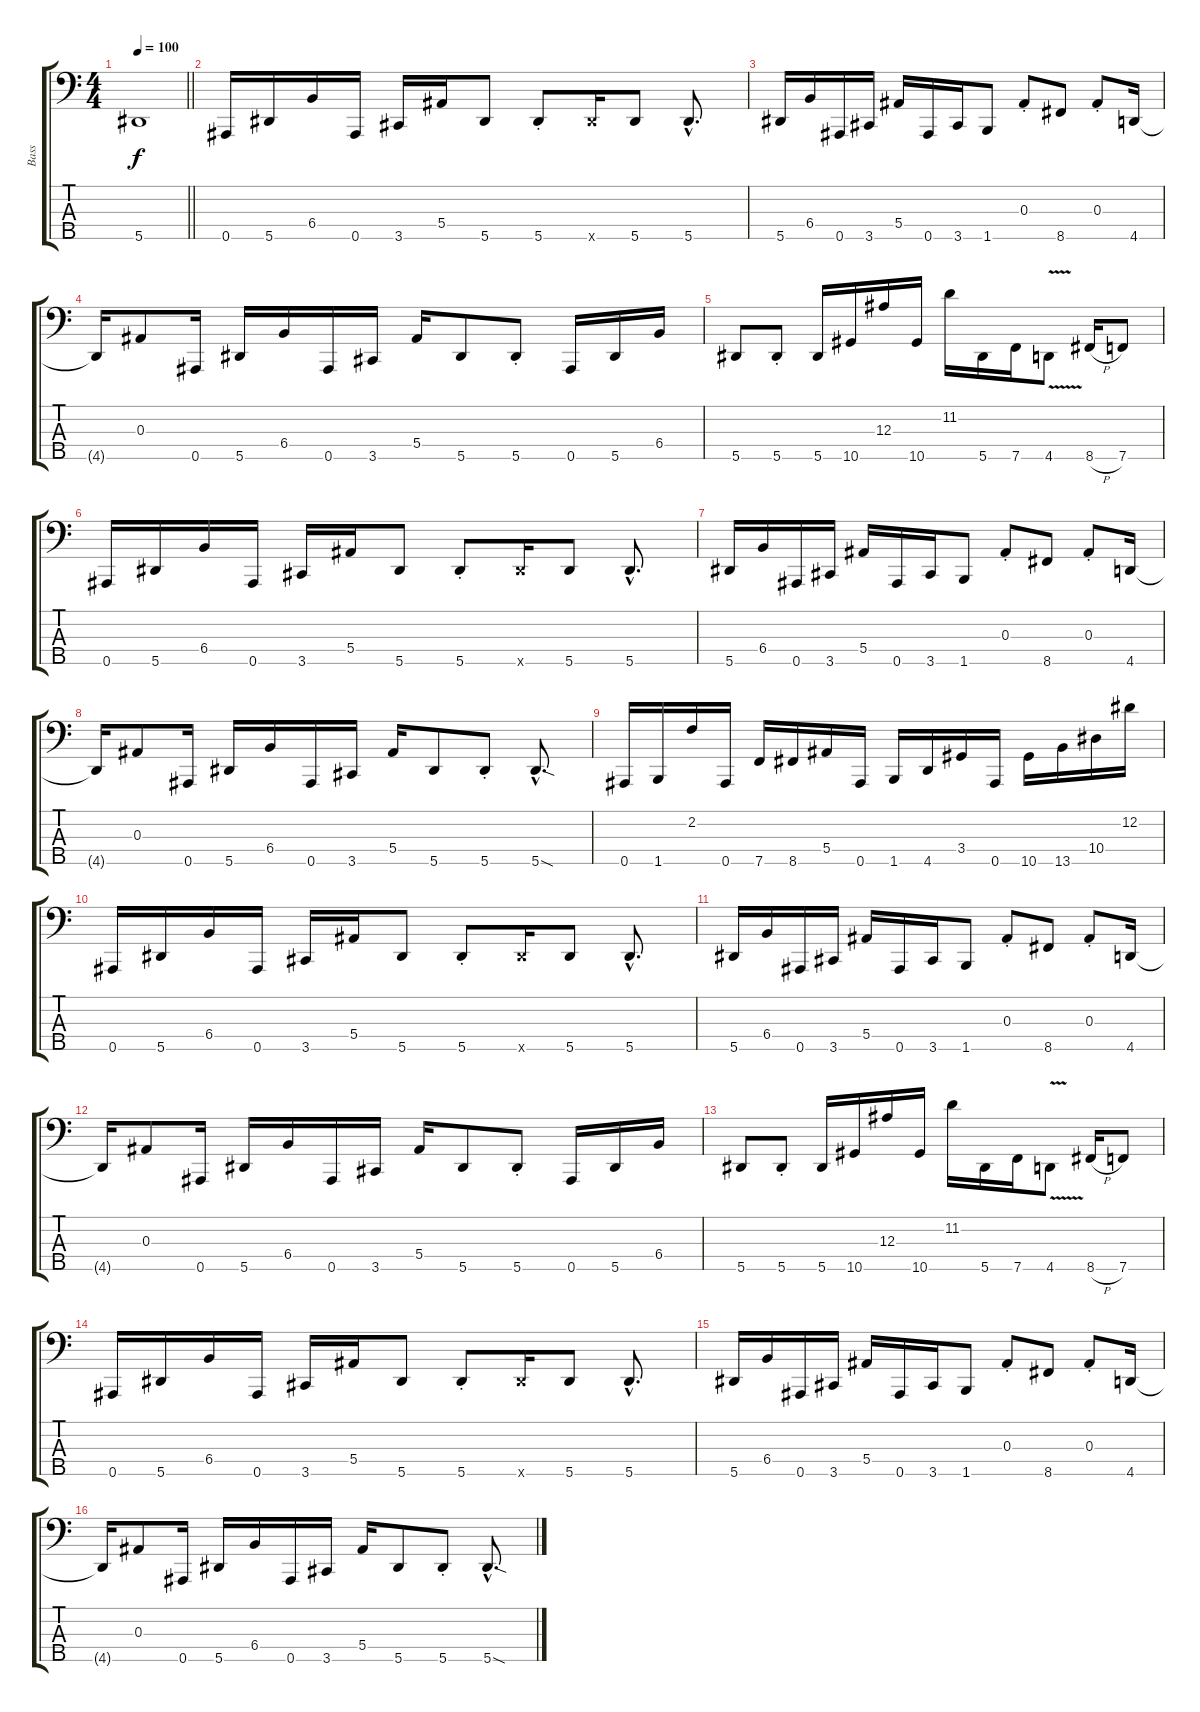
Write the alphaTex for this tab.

\track ("Bass" "Bass") {instrument electricbasspick}
\staff {score tabs}
\tuning (F2 Eb2 Bb1 F1 Bb0) {hide}
\ts (4 4)
\tempo 100
\clef f4
\barLineRight lightlight
\ks c
5.5{t}.1{dy f} |
\section ("" "")
0.5.16 5.5.16 6.4.16 0.5.16 3.5.16 5.4.16 5.5.8 5.5{st}.8 5.5{x}.16 5.5.8 5.5{hac}.8{d} |
5.5.16 6.4.16 0.5.16 3.5.16 5.4.16 0.5.16 3.5.16 1.5.8 0.3{st}.8 8.5.8 0.3{st}.8 4.5.16 |
4.5{t}.16 0.3.8 0.5.16 5.5.16 6.4.16 0.5.16 3.5.16 5.4.16 5.5.8 5.5{st}.8 0.5.16 5.5.16 6.4.16 |
5.5.8 5.5{st}.8 5.5.16 10.5.16 12.3.16 10.5.16 11.2.16 5.5.16 7.5.16 4.5{v}.8 8.5{h}.16 7.5.8 |
0.5.16 5.5.16 6.4.16 0.5.16 3.5.16 5.4.16 5.5.8 5.5{st}.8 5.5{x}.16 5.5.8 5.5{hac}.8{d} |
5.5.16 6.4.16 0.5.16 3.5.16 5.4.16 0.5.16 3.5.16 1.5.8 0.3{st}.8 8.5.8 0.3{st}.8 4.5.16 |
4.5{t}.16 0.3.8 0.5.16 5.5.16 6.4.16 0.5.16 3.5.16 5.4.16 5.5.8 5.5{st}.8 5.5{sod hac}.8{d} |
0.5.16 1.5.16 2.2.16 0.5.16 7.5.16 8.5.16 5.4.16 0.5.16 1.5.16 4.5.16 3.4.16 0.5.16 10.5.16 13.5.16 10.4.16 12.2.16 |
0.5.16 5.5.16 6.4.16 0.5.16 3.5.16 5.4.16 5.5.8 5.5{st}.8 5.5{x}.16 5.5.8 5.5{hac}.8{d} |
5.5.16 6.4.16 0.5.16 3.5.16 5.4.16 0.5.16 3.5.16 1.5.8 0.3{st}.8 8.5.8 0.3{st}.8 4.5.16 |
4.5{t}.16 0.3.8 0.5.16 5.5.16 6.4.16 0.5.16 3.5.16 5.4.16 5.5.8 5.5{st}.8 0.5.16 5.5.16 6.4.16 |
5.5.8 5.5{st}.8 5.5.16 10.5.16 12.3.16 10.5.16 11.2.16 5.5.16 7.5.16 4.5{v}.8 8.5{h}.16 7.5.8 |
0.5.16 5.5.16 6.4.16 0.5.16 3.5.16 5.4.16 5.5.8 5.5{st}.8 5.5{x}.16 5.5.8 5.5{hac}.8{d} |
5.5.16 6.4.16 0.5.16 3.5.16 5.4.16 0.5.16 3.5.16 1.5.8 0.3{st}.8 8.5.8 0.3{st}.8 4.5.16 |
4.5{t}.16 0.3.8 0.5.16 5.5.16 6.4.16 0.5.16 3.5.16 5.4.16 5.5.8 5.5{st}.8 5.5{sod hac}.8{d}
